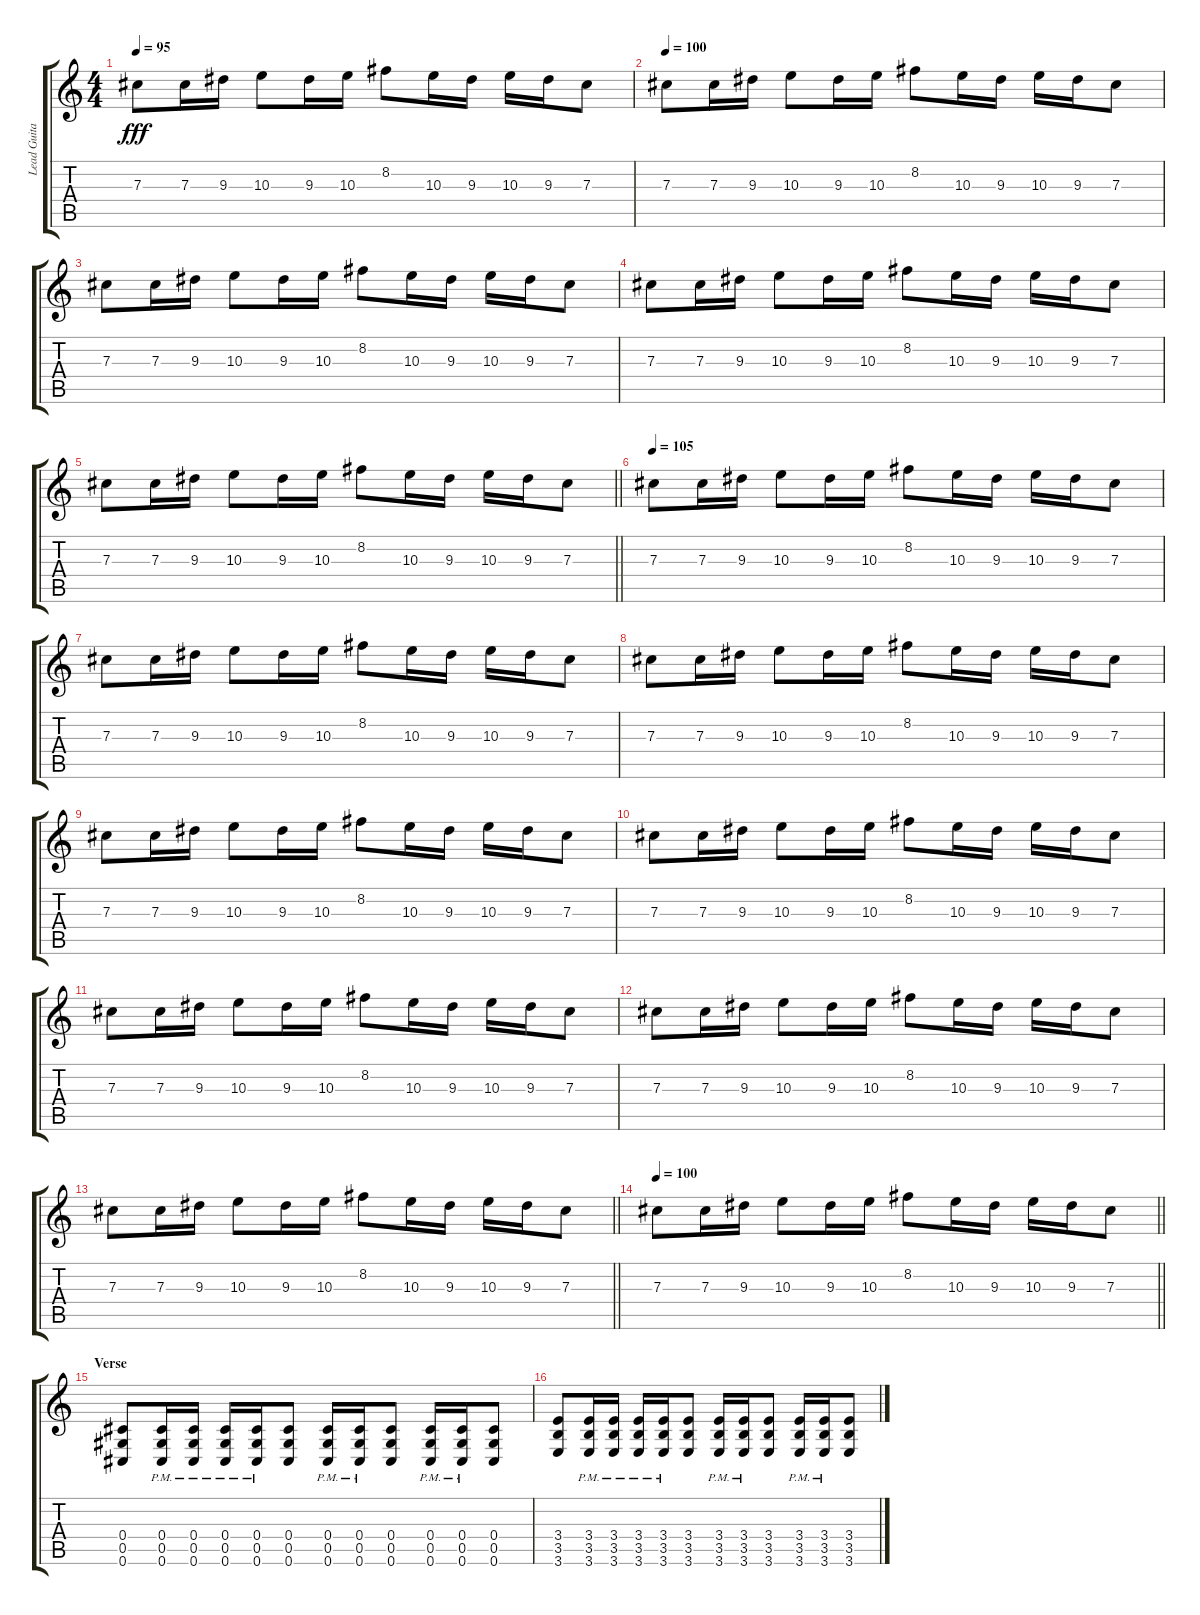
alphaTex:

\track ("Lead Guitar" "Lead Guita") {instrument distortionguitar}
\staff {score tabs}
\tuning (Eb4 Bb3 Gb3 Db3 Ab2 Db2) {hide}
\ts (4 4)
\tempo 95
\clef g2
\ks c
7.3.8{dy fff} 7.3.16 9.3.16 10.3.8 9.3.16 10.3.16 8.2.8 10.3.16 9.3.16 10.3.16 9.3.16 7.3.8 |
\tempo 100
7.3.8 7.3.16 9.3.16 10.3.8 9.3.16 10.3.16 8.2.8 10.3.16 9.3.16 10.3.16 9.3.16 7.3.8 |
7.3.8 7.3.16 9.3.16 10.3.8 9.3.16 10.3.16 8.2.8 10.3.16 9.3.16 10.3.16 9.3.16 7.3.8 |
7.3.8 7.3.16 9.3.16 10.3.8 9.3.16 10.3.16 8.2.8 10.3.16 9.3.16 10.3.16 9.3.16 7.3.8 |
\barLineRight lightlight
7.3.8 7.3.16 9.3.16 10.3.8 9.3.16 10.3.16 8.2.8 10.3.16 9.3.16 10.3.16 9.3.16 7.3.8 |
\tempo 105
7.3.8 7.3.16 9.3.16 10.3.8 9.3.16 10.3.16 8.2.8 10.3.16 9.3.16 10.3.16 9.3.16 7.3.8 |
7.3.8 7.3.16 9.3.16 10.3.8 9.3.16 10.3.16 8.2.8 10.3.16 9.3.16 10.3.16 9.3.16 7.3.8 |
7.3.8 7.3.16 9.3.16 10.3.8 9.3.16 10.3.16 8.2.8 10.3.16 9.3.16 10.3.16 9.3.16 7.3.8 |
7.3.8 7.3.16 9.3.16 10.3.8 9.3.16 10.3.16 8.2.8 10.3.16 9.3.16 10.3.16 9.3.16 7.3.8 |
7.3.8 7.3.16 9.3.16 10.3.8 9.3.16 10.3.16 8.2.8 10.3.16 9.3.16 10.3.16 9.3.16 7.3.8 |
7.3.8 7.3.16 9.3.16 10.3.8 9.3.16 10.3.16 8.2.8 10.3.16 9.3.16 10.3.16 9.3.16 7.3.8 |
7.3.8 7.3.16 9.3.16 10.3.8 9.3.16 10.3.16 8.2.8 10.3.16 9.3.16 10.3.16 9.3.16 7.3.8 |
\barLineRight lightlight
7.3.8 7.3.16 9.3.16 10.3.8 9.3.16 10.3.16 8.2.8 10.3.16 9.3.16 10.3.16 9.3.16 7.3.8 |
\tempo 100
\barLineRight lightlight
7.3.8 7.3.16 9.3.16 10.3.8 9.3.16 10.3.16 8.2.8 10.3.16 9.3.16 10.3.16 9.3.16 7.3.8 |
\section ("" "Verse")
(0.4 0.5 0.6).8 (0.4{pm} 0.5{pm} 0.6{pm}).16 (0.4{pm} 0.5{pm} 0.6{pm}).16 (0.4{pm} 0.5{pm} 0.6{pm}).16 (0.4{pm} 0.5{pm} 0.6{pm}).16 (0.4 0.5 0.6).8 (0.4{pm} 0.5{pm} 0.6{pm}).16 (0.4{pm} 0.5{pm} 0.6{pm}).16 (0.4 0.5 0.6).8 (0.4{pm} 0.5{pm} 0.6{pm}).16 (0.4{pm} 0.5{pm} 0.6{pm}).16 (0.4 0.5 0.6).8 |
(3.4 3.5 3.6).8 (3.4{pm} 3.5{pm} 3.6{pm}).16 (3.4{pm} 3.5{pm} 3.6{pm}).16 (3.4{pm} 3.5{pm} 3.6{pm}).16 (3.4{pm} 3.5{pm} 3.6{pm}).16 (3.4 3.5 3.6).8 (3.4{pm} 3.5{pm} 3.6{pm}).16 (3.4{pm} 3.5{pm} 3.6{pm}).16 (3.4 3.5 3.6).8 (3.4{pm} 3.5{pm} 3.6{pm}).16 (3.4{pm} 3.5{pm} 3.6{pm}).16 (3.4 3.5 3.6).8
